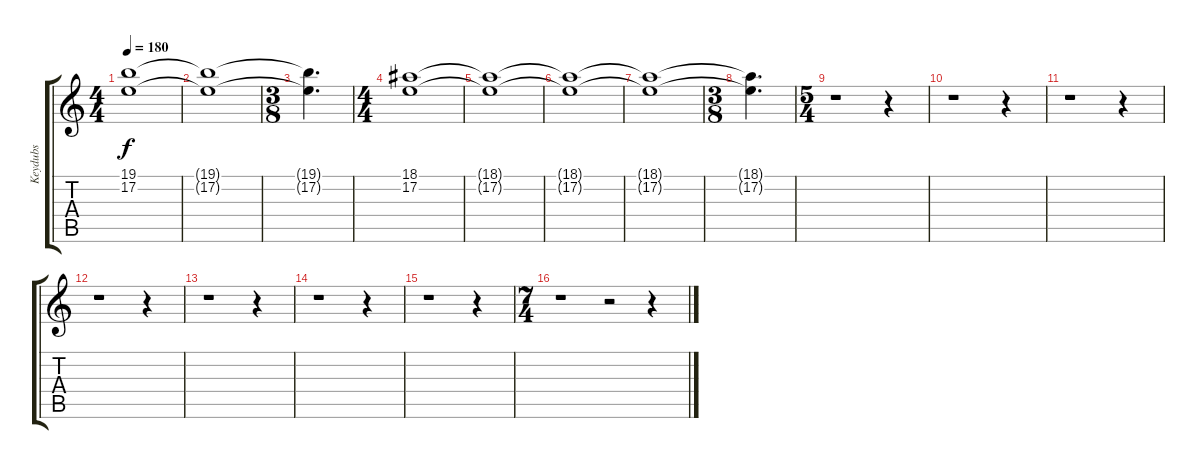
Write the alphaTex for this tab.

\track ("Keydubs" "Keydubs") {instrument rockorgan}
\staff {score tabs}
\tuning (E4 B3 G3 D3 A2 E2) {hide}
\ts (4 4)
\tempo 180
\clef g2
\ks c
(19.1{t} 17.2{t}).1{dy f} |
(19.1{t} 17.2{t}).1 |
\ts (3 8)
(19.1{t} 17.2{t}).4{d} |
\ts (4 4)
(18.1 17.2).1 |
(18.1{t} 17.2{t}).1 |
(18.1{t} 17.2{t}).1 |
(18.1{t} 17.2{t}).1 |
\ts (3 8)
(18.1{t} 17.2{t}).4{d} |
\ts (5 4)
r.1 r.4 |
r.1 r.4 |
r.1 r.4 |
r.1 r.4 |
r.1 r.4 |
r.1 r.4 |
r.1 r.4 |
\ts (7 4)
r.1 r.2 r.4
